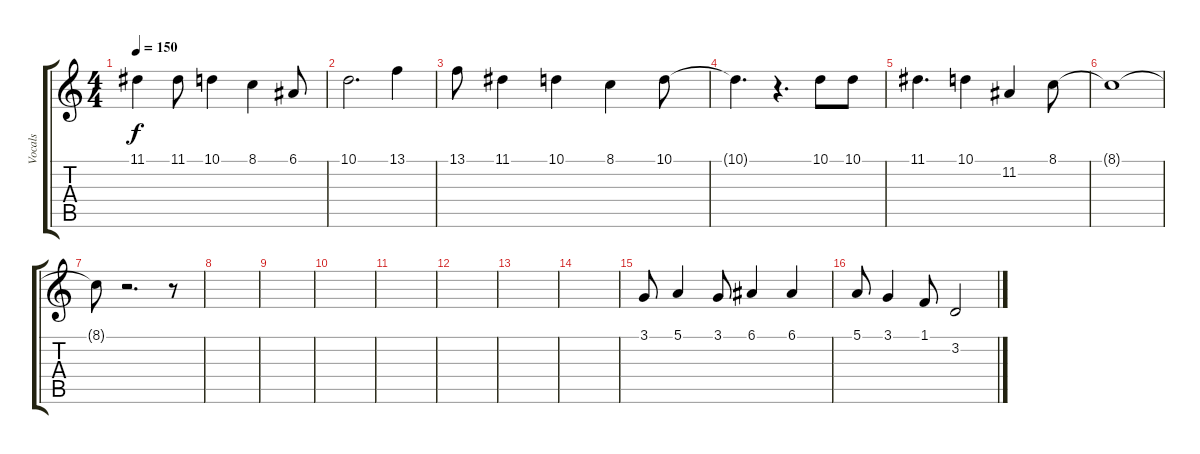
\track ("Vocals" "Vocals") {instrument lead6voice}
\staff {score tabs}
\tuning (E4 B3 G3 D3 A2 E2) {hide}
\ts (4 4)
\tempo 150
\clef g2
\ks c
11.1.4{dy f} 11.1.8 10.1.4 8.1.4 6.1.8 |
10.1.2{d} 13.1.4 |
13.1.8 11.1.4 10.1.4 8.1.4 10.1.8 |
10.1{t}.4{d} r.4{d} 10.1.8 10.1.8 |
11.1.4{d} 10.1.4 11.2.4 8.1.8 |
8.1{t}.1 |
8.1{t}.8 r.2{d} r.8 |
|
|
|
|
|
|
|
3.1.8 5.1.4 3.1.8 6.1.4 6.1.4 |
5.1.8 3.1.4 1.1.8 3.2.2
